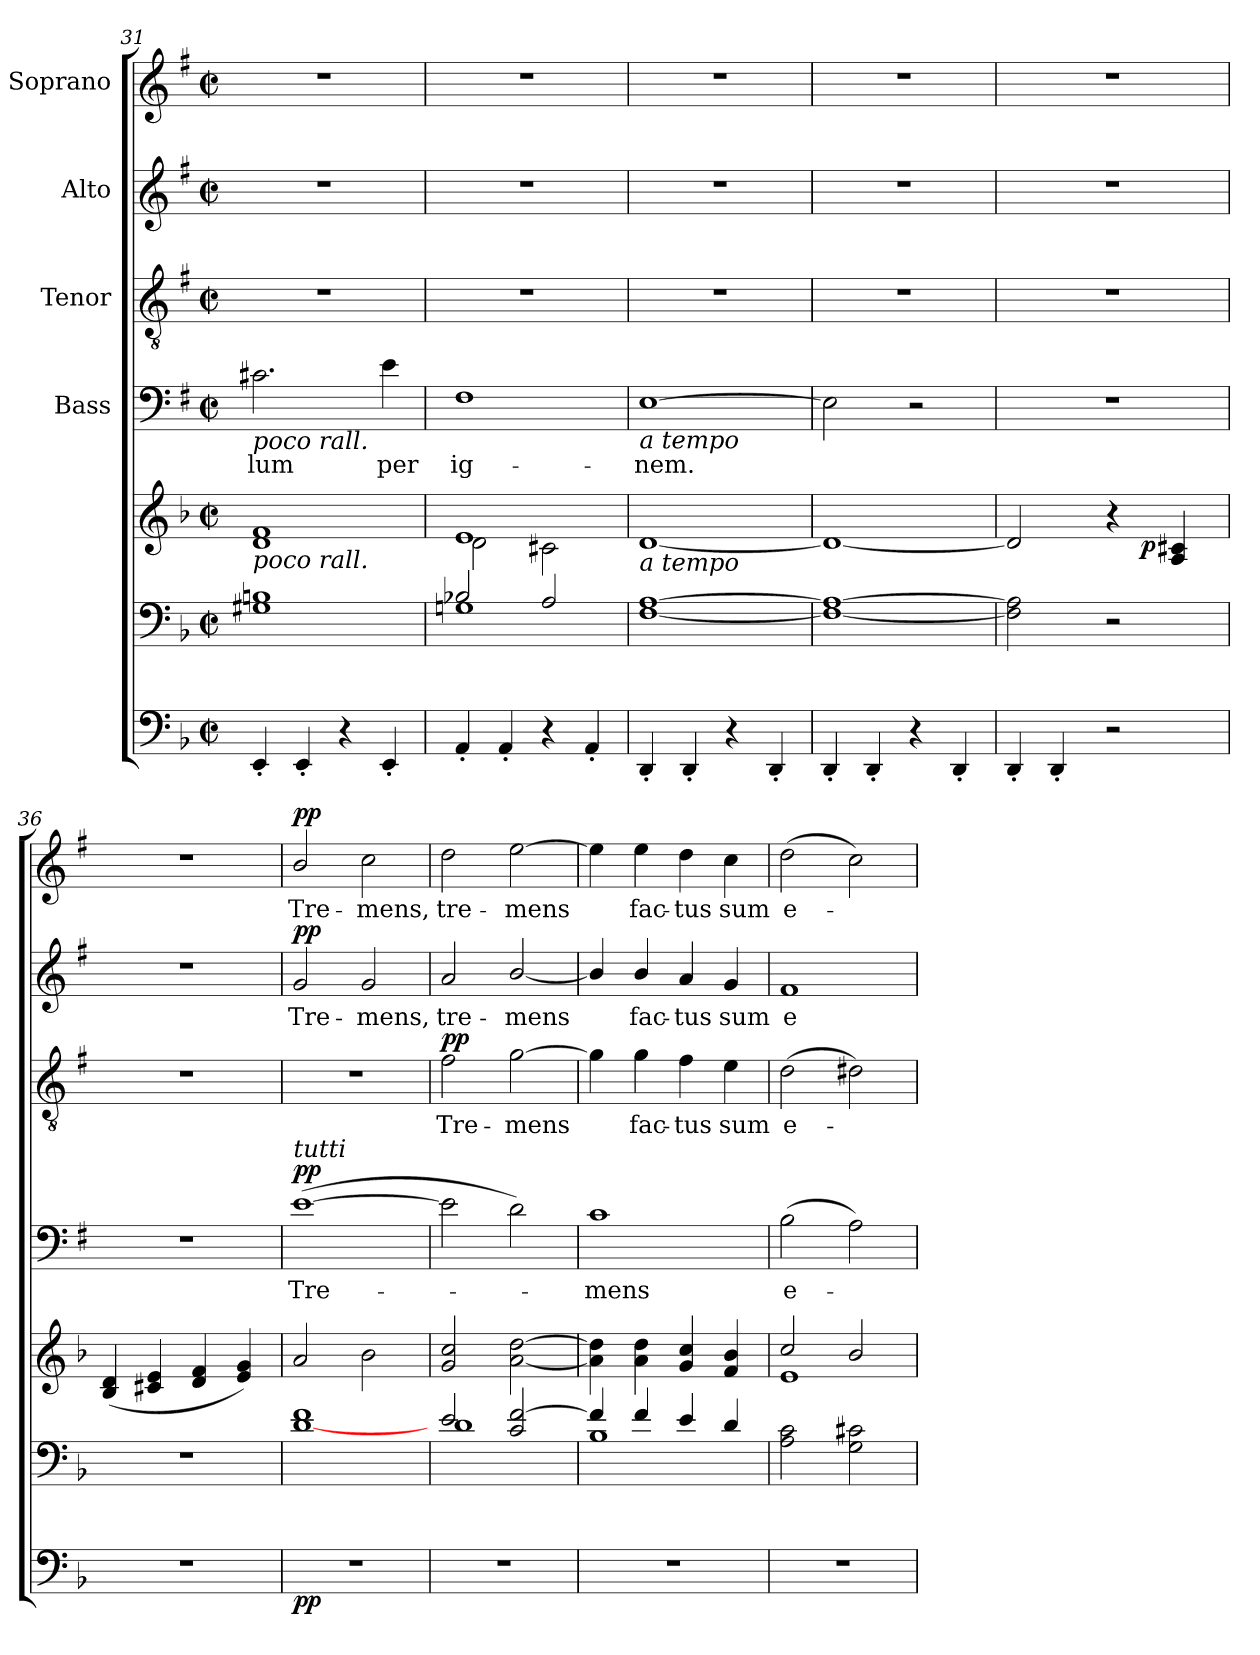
**kern	**dynam	**kern	**kern	**dynam	**kern	**text	**dynam	**kern	**text	**dynam	**kern	**text	**dynam	**kern	**text	**dynam
*part6	*part6	*part5	*part5	*part5	*part4	*part4	*part4	*part3	*part3	*part3	*part2	*part2	*part2	*part1	*part1	*part1
*staff7	*staff7	*staff6	*staff5	*staff5/6	*staff4	*staff4	*staff4	*staff3	*staff3	*staff3	*staff2	*staff2	*staff2	*staff1	*staff1	*staff1
*	*	*	*	*	*I"Bass	*	*	*I"Tenor	*	*	*I"Alto	*	*	*I"Soprano	*	*
*clefF4	*	*clefF4	*clefG2	*	*clefF4	*	*	*clefGv2	*	*	*clefG2	*	*	*clefG2	*	*
*	*	*	*	*	*ITrd1c2	*	*	*ITrd1c2	*	*	*ITrd1c2	*	*	*ITrd1c2	*	*
*k[b-]	*	*k[b-]	*k[b-]	*	*k[b-]	*	*	*k[b-]	*	*	*k[b-]	*	*	*k[b-]	*	*
*d:	*	*d:	*d:	*	*d:	*	*	*d:	*	*	*d:	*	*	*d:	*	*
*M2/2	*	*M2/2	*M2/2	*	*M2/2	*	*	*M2/2	*	*	*M2/2	*	*	*M2/2	*	*
*met(c|)	*	*met(c|)	*met(c|)	*	*met(c|)	*	*	*met(c|)	*	*	*met(c|)	*	*	*met(c|)	*	*
=31	=31	=31	=31	=31	=31	=31	=31	=31	=31	=31	=31	=31	=31	=31	=31	=31
!	!	!	!	!	!LO:TX:b:i:t=poco rall.	!	!	!	!	!	!	!	!	!	!	!
!	!	!	!LO:TX:b:i:t=poco rall.	!	!	!	!	!	!	!	!	!	!	!	!	!
4EE'</	.	1G#X 1Bn	1d 1f	.	2.Bn\	-lum	.	1r	.	.	1r	.	.	1r	.	.
4EE'</	.	.	.	.	.	.	.	.	.	.	.	.	.	.	.	.
4r	.	.	.	.	.	.	.	.	.	.	.	.	.	.	.	.
4EE'</	.	.	.	.	4d\	per	.	.	.	.	.	.	.	.	.	.
=32	=32	=32	=32	=32	=32	=32	=32	=32	=32	=32	=32	=32	=32	=32	=32	=32
*	*	*^	*^	*	*	*	*	*	*	*	*	*	*	*	*	*
4AA'</	.	2B-X/	1Gn	1e	2d\	.	1E	ig-	.	1r	.	.	1r	.	.	1r	.	.
4AA'</	.	.	.	.	.	.	.	.	.	.	.	.	.	.	.	.	.	.
4r	.	2A/	.	.	2c#X\	.	.	.	.	.	.	.	.	.	.	.	.	.
4AA'</	.	.	.	.	.	.	.	.	.	.	.	.	.	.	.	.	.	.
*	*	*v	*v	*	*	*	*	*	*	*	*	*	*	*	*	*	*	*
*	*	*	*v	*v	*	*	*	*	*	*	*	*	*	*	*	*	*
=33	=33	=33	=33	=33	=33	=33	=33	=33	=33	=33	=33	=33	=33	=33	=33	=33
!	!	!	!	!	!LO:TX:b:i:t=a tempo	!	!	!	!	!	!	!	!	!	!	!
!	!	!	!LO:TX:b:i:t=a tempo	!	!	!	!	!	!	!	!	!	!	!	!	!
4DD'</	.	[1F [1A	[1d	.	[1D	-nem.	.	1r	.	.	1r	.	.	1r	.	.
4DD'</	.	.	.	.	.	.	.	.	.	.	.	.	.	.	.	.
4r	.	.	.	.	.	.	.	.	.	.	.	.	.	.	.	.
4DD'</	.	.	.	.	.	.	.	.	.	.	.	.	.	.	.	.
=34	=34	=34	=34	=34	=34	=34	=34	=34	=34	=34	=34	=34	=34	=34	=34	=34
4DD'</	.	1F_ 1A_	1d_	.	2D\]	.	.	1r	.	.	1r	.	.	1r	.	.
4DD'</	.	.	.	.	.	.	.	.	.	.	.	.	.	.	.	.
4r	.	.	.	.	2r	.	.	.	.	.	.	.	.	.	.	.
4DD'</	.	.	.	.	.	.	.	.	.	.	.	.	.	.	.	.
=35	=35	=35	=35	=35	=35	=35	=35	=35	=35	=35	=35	=35	=35	=35	=35	=35
*	*	*	*^	*	*	*	*	*	*	*	*	*	*	*	*	*
4DD'</	.	2F\] 2A\]	2d/]	3ryy	.	1r	.	.	1r	.	.	1r	.	.	1r	.	.
4DD'</	.	.	.	.	.	.	.	.	.	.	.	.	.	.	.	.	.
.	.	.	.	6ryy	.	.	.	.	.	.	.	.	.	.	.	.	.
2r	.	2r	4r	12ryy	.	.	.	.	.	.	.	.	.	.	.	.	.
.	.	.	.	48.ryy	.	.	.	.	.	.	.	.	.	.	.	.	.
!	!	!	!	!	!LO:DY:b	!	!	!	!	!	!	!	!	!	!	!	!
.	.	.	.	3ryy	p	.	.	.	.	.	.	.	.	.	.	.	.
.	.	.	4A/ 4c#X/	.	.	.	.	.	.	.	.	.	.	.	.	.	.
.	.	.	.	24ryy	.	.	.	.	.	.	.	.	.	.	.	.	.
.	.	.	.	96ryy	.	.	.	.	.	.	.	.	.	.	.	.	.
*	*	*	*v	*v	*	*	*	*	*	*	*	*	*	*	*	*	*
!!LO:PB:g=z
=36	=36	=36	=36	=36	=36	=36	=36	=36	=36	=36	=36	=36	=36	=36	=36	=36
1r	.	1r	(4B-/ 4d/	.	1r	.	.	1r	.	.	1r	.	.	1r	.	.
.	.	.	4c#X/ 4e/	.	.	.	.	.	.	.	.	.	.	.	.	.
.	.	.	4d/ 4f/	.	.	.	.	.	.	.	.	.	.	.	.	.
.	.	.	4e/ 4g/)	.	.	.	.	.	.	.	.	.	.	.	.	.
=37	=37	=37	=37	=37	=37	=37	=37	=37	=37	=37	=37	=37	=37	=37	=37	=37
!	!	!	!	!	!LO:TX:a:i:t=tutti	!	!	!	!	!	!	!	!	!	!	!
!	!LO:DY:b	!	!	!	!	!	!LO:DY:b	!	!	!	!	!	!LO:DY:b	!	!	!LO:DY:b
1r	pp	[1d 1f	2a/	.	([1d	Tre-	pp	1r	.	.	2f/	Tre-	pp	2a/	Tre-	pp
.	.	.	2b-\	.	.	.	.	.	.	.	2f/	-mens,	.	2b-\	-mens,	.
=38	=38	=38	=38	=38	=38	=38	=38	=38	=38	=38	=38	=38	=38	=38	=38	=38
*	*	*^	*	*	*	*	*	*	*	*	*	*	*	*	*	*
!	!	!	!	!	!	!	!	!	!	!	!LO:DY:b	!	!	!	!	!	!
1r	.	2e/	1d	2g/ 2cc/	.	2d\]	.	.	2e\	Tre-	pp	2g/	tre-	.	2cc\	tre-	.
.	.	2c/ [>2f/	.	[2a\ [2dd\	.	2c\)	.	.	[2f\	-mens	.	[2a/	-mens	.	[2dd\	-mens	.
=39	=39	=39	=39	=39	=39	=39	=39	=39	=39	=39	=39	=39	=39	=39	=39	=39	=39
1r	.	4f/]	1B-	4a\] 4dd\]	.	1B-	-mens	.	4f\]	.	.	4a/]	.	.	4dd\]	.	.
.	.	4f/	.	4a\ 4dd\	.	.	.	.	4f\	fac-	.	4a/	fac-	.	4dd\	fac-	.
.	.	4e/	.	4g/ 4cc/	.	.	.	.	4e\	-tus	.	4g/	-tus	.	4cc\	-tus	.
.	.	4d/	.	4f/ 4b-/	.	.	.	.	4d\	sum	.	4f/	sum	.	4b-\	sum	.
*	*	*v	*v	*	*	*	*	*	*	*	*	*	*	*	*	*	*
=40	=40	=40	=40	=40	=40	=40	=40	=40	=40	=40	=40	=40	=40	=40	=40	=40
*	*	*	*^	*	*	*	*	*	*	*	*	*	*	*	*	*
1r	.	2A\ 2c\	2cc/	1e	.	(2A\	e-	.	(2c\	e-	.	1e	e-	.	(2cc\	e-	.
.	.	2G\ 2c#X\	2b-/	.	.	2G\)	.	.	2c#X\)	.	.	.	.	.	2b-\)	.	.
*	*	*	*v	*v	*	*	*	*	*	*	*	*	*	*	*	*	*
=	=	=	=	=	=	=	=	=	=	=	=	=	=	=	=	=
*-	*-	*-	*-	*-	*-	*-	*-	*-	*-	*-	*-	*-	*-	*-	*-	*-
